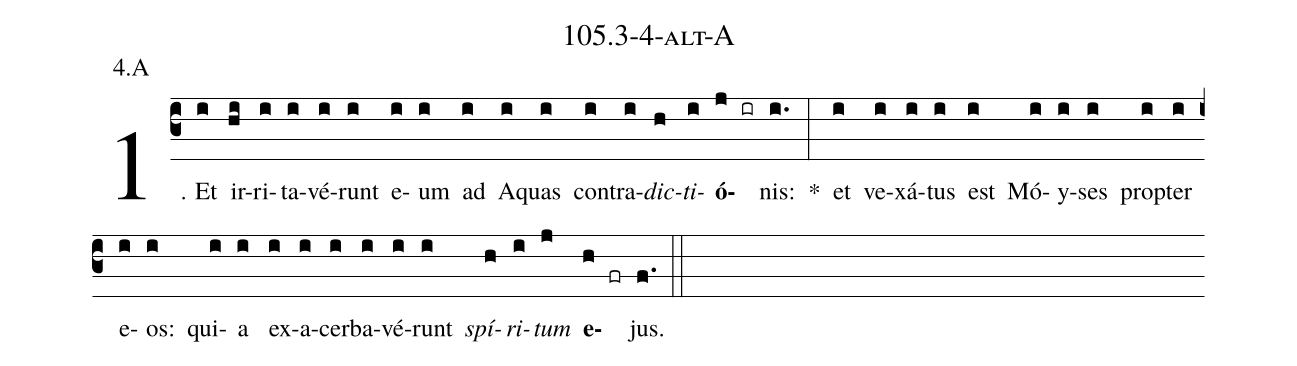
name: 105.3-4-alt-A;
annotation: 4.A;
%%
(c3)1. Et(i) ir(hi)ri(i)ta(i)vé(i)runt(i) e(i)um(i) ad(i) A(i)quas(i) con(i)tra(i)<i>dic</i>(h)<i>ti</i>(i)<b>ó</b>(j ir)nis:(i.) *(:) et(i) ve(i)xá(i)tus(i) est(i) Mó(i)y(i)ses(i) prop(i)ter(i) e(i)os:(i) qui(i)a(i) ex(i)a(i)cer(i)ba(i)vé(i)runt(i) <i>spí</i>(h)<i>ri</i>(i)<i>tum</i>(j) <b>e</b>(h fr)jus.(f.) (::)


%E(i) u(h) o(i) u(j) a(h) e.(f.) (::)
